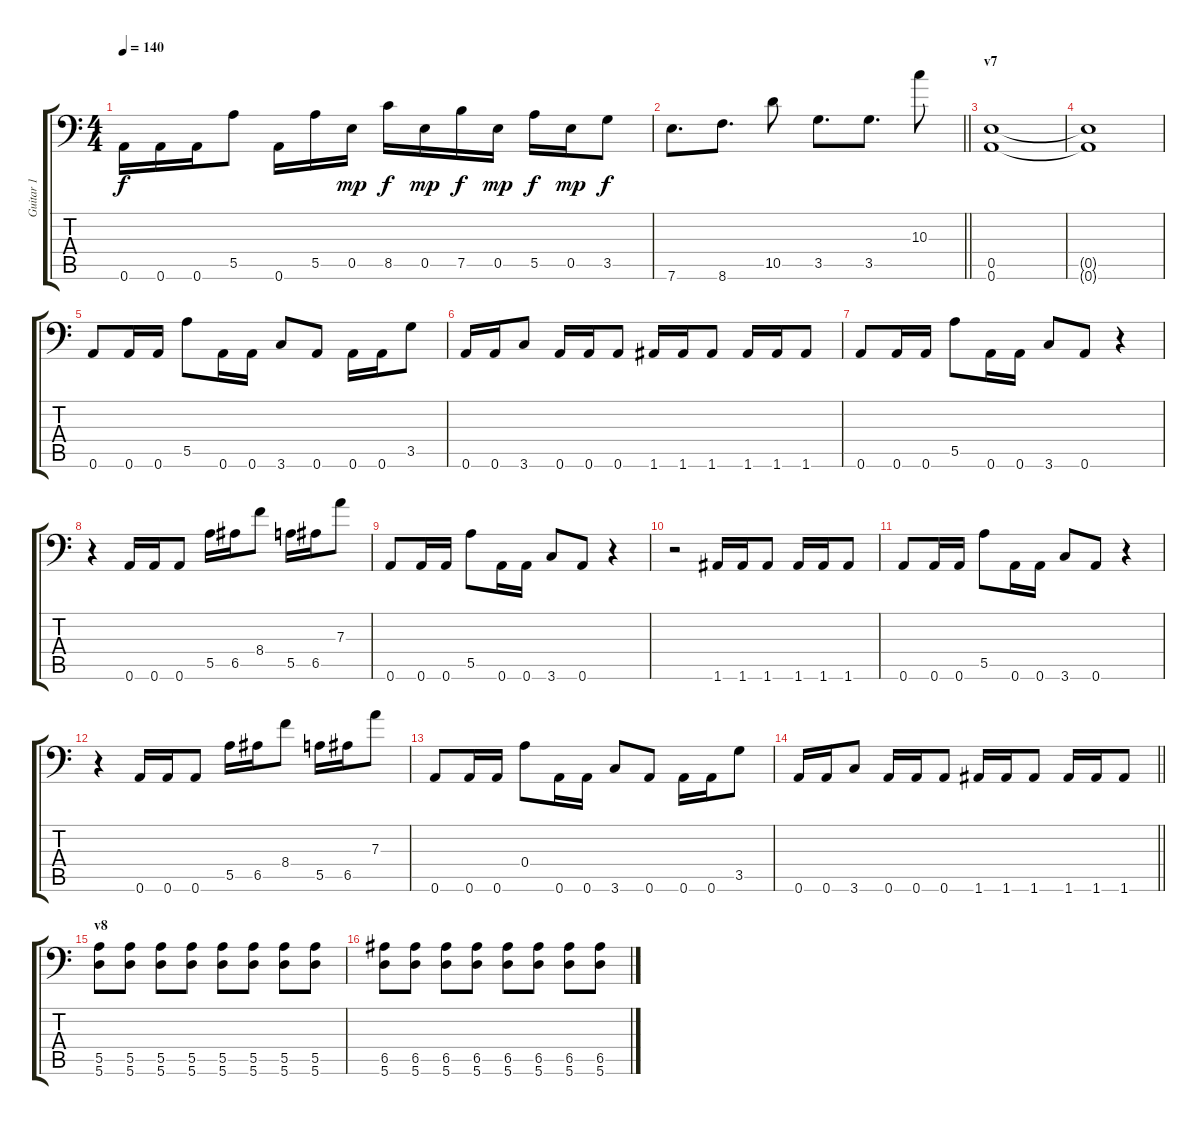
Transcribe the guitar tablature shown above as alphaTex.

\track ("Guitar 1" "Guitar 1") {instrument overdrivenguitar}
\staff {score tabs}
\tuning (B3 G3 D3 A2 E2 A1) {hide}
\ts (4 4)
\tempo 140
\clef f4
\ks c
0.6.16{dy f} 0.6.16 0.6.16 5.5.8 0.6.16 5.5.16 0.5.16{dy mp} 8.5.16{dy f} 0.5.16{dy mp} 7.5.16{dy f} 0.5.16{dy mp} 5.5.16{dy f} 0.5.16{dy mp} 3.5.8{dy f} |
\barLineRight lightlight
7.6.8{d} 8.6.8{d} 10.5.8 3.5.8{d} 3.5.8{d} 10.3.8 |
\section ("" "v7")
(0.5 0.6).1 |
(0.5{t} 0.6{t}).1 |
0.6.8 0.6.16 0.6.16 5.5.8 0.6.16 0.6.16 3.6.8 0.6.8 0.6.16 0.6.16 3.5.8 |
0.6.16 0.6.16 3.6.8 0.6.16 0.6.16 0.6.8 1.6.16 1.6.16 1.6.8 1.6.16 1.6.16 1.6.8 |
0.6.8 0.6.16 0.6.16 5.5.8 0.6.16 0.6.16 3.6.8 0.6.8 r.4 |
r.4 0.6.16 0.6.16 0.6.8 5.5.16 6.5.16 8.4.8 5.5.16 6.5.16 7.3.8 |
0.6.8 0.6.16 0.6.16 5.5.8 0.6.16 0.6.16 3.6.8 0.6.8 r.4 |
r.2 1.6.16 1.6.16 1.6.8 1.6.16 1.6.16 1.6.8 |
0.6.8 0.6.16 0.6.16 5.5.8 0.6.16 0.6.16 3.6.8 0.6.8 r.4 |
r.4 0.6.16 0.6.16 0.6.8 5.5.16 6.5.16 8.4.8 5.5.16 6.5.16 7.3.8 |
0.6.8 0.6.16 0.6.16 0.4.8 0.6.16 0.6.16 3.6.8 0.6.8 0.6.16 0.6.16 3.5.8 |
\barLineRight lightlight
0.6.16 0.6.16 3.6.8 0.6.16 0.6.16 0.6.8 1.6.16 1.6.16 1.6.8 1.6.16 1.6.16 1.6.8 |
\section ("" "v8")
(5.5 5.6).8 (5.5 5.6).8 (5.5 5.6).8 (5.5 5.6).8 (5.5 5.6).8 (5.5 5.6).8 (5.5 5.6).8 (5.5 5.6).8 |
(6.5 5.6).8 (6.5 5.6).8 (6.5 5.6).8 (6.5 5.6).8 (6.5 5.6).8 (6.5 5.6).8 (6.5 5.6).8 (6.5 5.6).8
